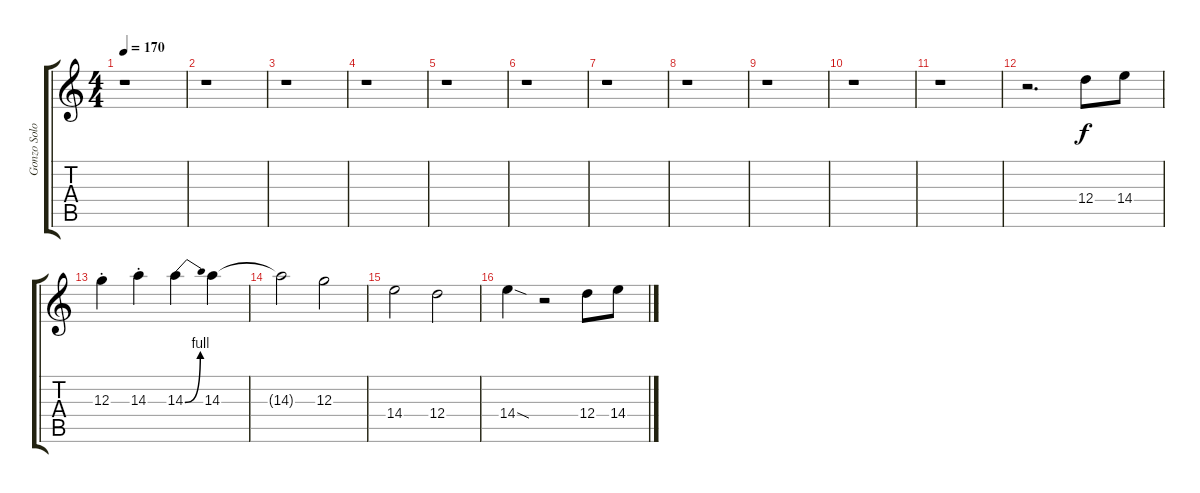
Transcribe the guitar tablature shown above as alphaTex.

\track ("Gonzo Solo" "Gonzo Solo") {instrument distortionguitar}
\staff {score tabs}
\tuning (E4 B3 G3 D3 A2 E2) {hide}
\ts (4 4)
\tempo 170
\clef g2
\ks c
r.1{dy f} |
r.1 |
r.1 |
r.1 |
r.1 |
r.1 |
r.1 |
r.1 |
r.1 |
r.1 |
r.1 |
r.2{d} 12.4.8 14.4.8 |
12.3{st}.4 14.3{st}.4 14.3{be (bend 0 0 60 4)}.4 14.3.4 |
14.3{t}.2 12.3.2 |
14.4.2 12.4.2 |
14.4{sod}.4 r.2 12.4.8 14.4.8
